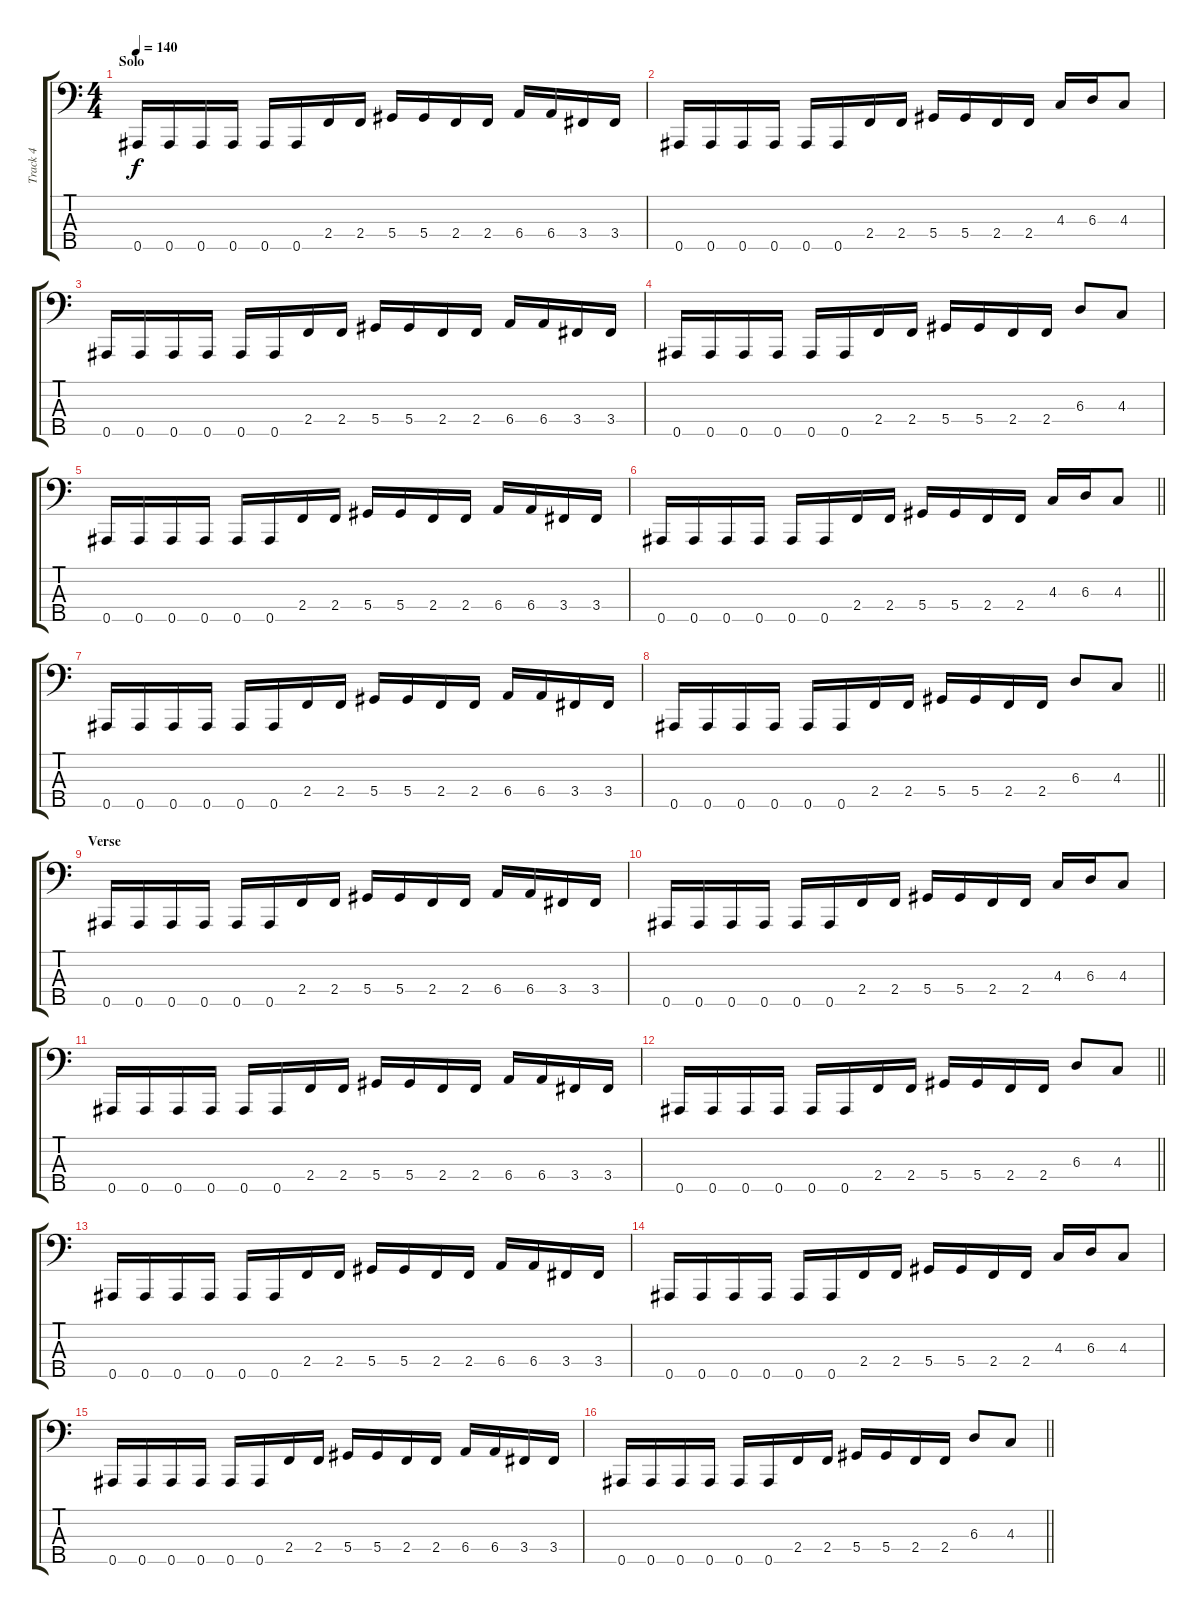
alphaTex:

\track ("Track 4" "Track 4") {instrument electricbasspick}
\staff {score tabs}
\tuning (Gb2 Db2 Ab1 Eb1 Bb0) {hide}
\ts (4 4)
\section ("" "Solo")
\tempo 140
\clef f4
\ks c
0.5.16{dy f} 0.5.16 0.5.16 0.5.16 0.5.16 0.5.16 2.4.16 2.4.16 5.4.16 5.4.16 2.4.16 2.4.16 6.4.16 6.4.16 3.4.16 3.4.16 |
0.5.16 0.5.16 0.5.16 0.5.16 0.5.16 0.5.16 2.4.16 2.4.16 5.4.16 5.4.16 2.4.16 2.4.16 4.3.16 6.3.16 4.3.8 |
0.5.16 0.5.16 0.5.16 0.5.16 0.5.16 0.5.16 2.4.16 2.4.16 5.4.16 5.4.16 2.4.16 2.4.16 6.4.16 6.4.16 3.4.16 3.4.16 |
0.5.16 0.5.16 0.5.16 0.5.16 0.5.16 0.5.16 2.4.16 2.4.16 5.4.16 5.4.16 2.4.16 2.4.16 6.3.8 4.3.8 |
0.5.16 0.5.16 0.5.16 0.5.16 0.5.16 0.5.16 2.4.16 2.4.16 5.4.16 5.4.16 2.4.16 2.4.16 6.4.16 6.4.16 3.4.16 3.4.16 |
\barLineRight lightlight
0.5.16 0.5.16 0.5.16 0.5.16 0.5.16 0.5.16 2.4.16 2.4.16 5.4.16 5.4.16 2.4.16 2.4.16 4.3.16 6.3.16 4.3.8 |
0.5.16 0.5.16 0.5.16 0.5.16 0.5.16 0.5.16 2.4.16 2.4.16 5.4.16 5.4.16 2.4.16 2.4.16 6.4.16 6.4.16 3.4.16 3.4.16 |
\barLineRight lightlight
0.5.16 0.5.16 0.5.16 0.5.16 0.5.16 0.5.16 2.4.16 2.4.16 5.4.16 5.4.16 2.4.16 2.4.16 6.3.8 4.3.8 |
\section ("" "Verse")
0.5.16 0.5.16 0.5.16 0.5.16 0.5.16 0.5.16 2.4.16 2.4.16 5.4.16 5.4.16 2.4.16 2.4.16 6.4.16 6.4.16 3.4.16 3.4.16 |
0.5.16 0.5.16 0.5.16 0.5.16 0.5.16 0.5.16 2.4.16 2.4.16 5.4.16 5.4.16 2.4.16 2.4.16 4.3.16 6.3.16 4.3.8 |
0.5.16 0.5.16 0.5.16 0.5.16 0.5.16 0.5.16 2.4.16 2.4.16 5.4.16 5.4.16 2.4.16 2.4.16 6.4.16 6.4.16 3.4.16 3.4.16 |
\barLineRight lightlight
0.5.16 0.5.16 0.5.16 0.5.16 0.5.16 0.5.16 2.4.16 2.4.16 5.4.16 5.4.16 2.4.16 2.4.16 6.3.8 4.3.8 |
0.5.16 0.5.16 0.5.16 0.5.16 0.5.16 0.5.16 2.4.16 2.4.16 5.4.16 5.4.16 2.4.16 2.4.16 6.4.16 6.4.16 3.4.16 3.4.16 |
0.5.16 0.5.16 0.5.16 0.5.16 0.5.16 0.5.16 2.4.16 2.4.16 5.4.16 5.4.16 2.4.16 2.4.16 4.3.16 6.3.16 4.3.8 |
0.5.16 0.5.16 0.5.16 0.5.16 0.5.16 0.5.16 2.4.16 2.4.16 5.4.16 5.4.16 2.4.16 2.4.16 6.4.16 6.4.16 3.4.16 3.4.16 |
\barLineRight lightlight
0.5.16 0.5.16 0.5.16 0.5.16 0.5.16 0.5.16 2.4.16 2.4.16 5.4.16 5.4.16 2.4.16 2.4.16 6.3.8 4.3.8
